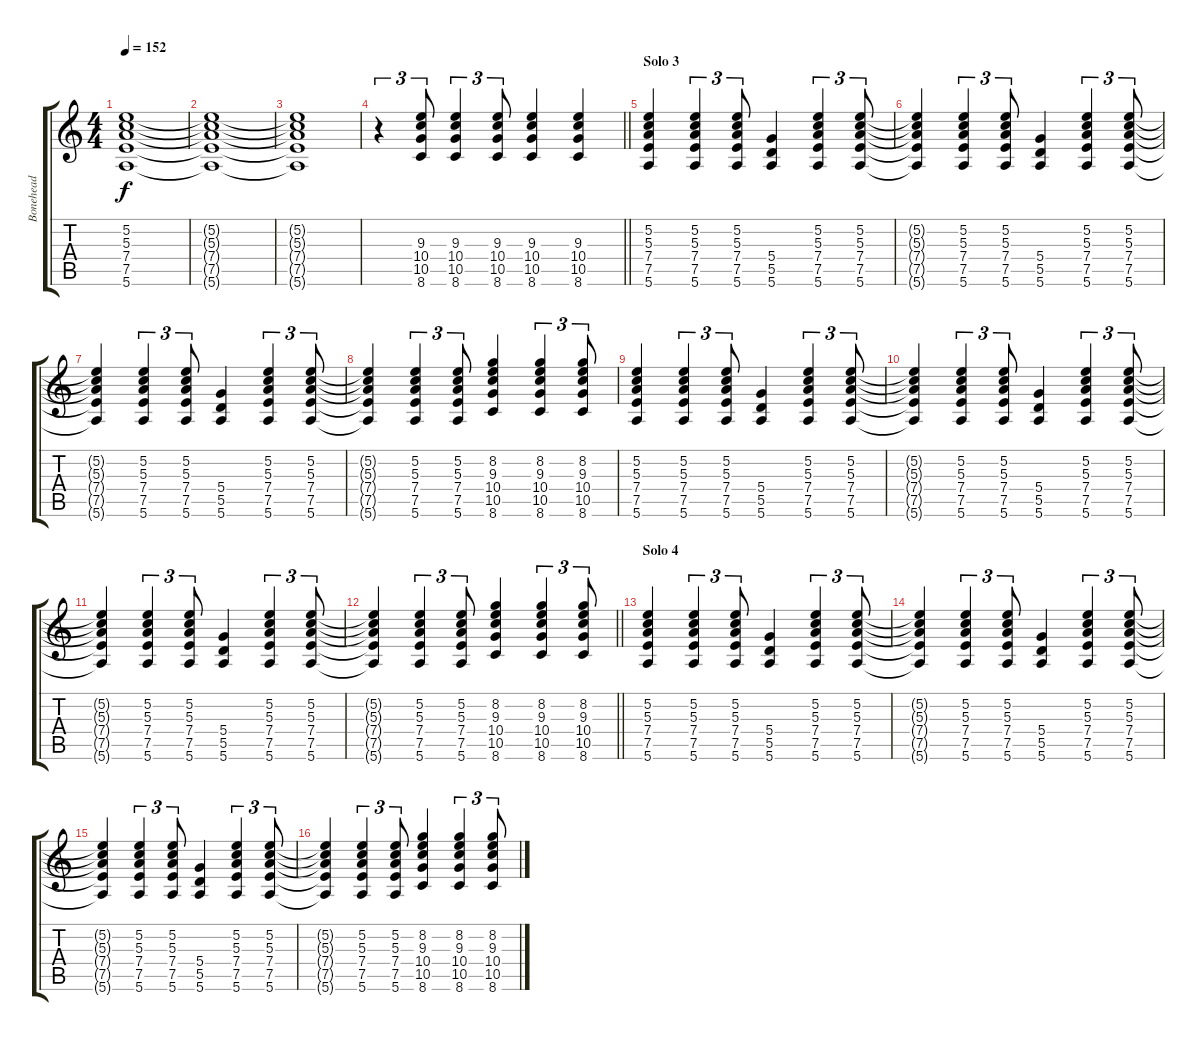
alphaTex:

\track ("Bonehead" "Bonehead") {instrument overdrivenguitar}
\staff {score tabs}
\tuning (E4 B3 G3 D3 A2 E2) {hide}
\ts (4 4)
\tempo 152
\clef g2
\ks c
(5.2{t} 5.3{t} 7.4{t} 7.5{t} 5.6{t}).1{dy f volume 3} |
(5.2{t} 5.3{t} 7.4{t} 7.5{t} 5.6{t}).1 |
(5.2{t} 5.3{t} 7.4{t} 7.5{t} 5.6{t}).1 |
\barLineRight lightlight
r.4{tu (3 2)} (9.3 10.4 10.5 8.6).8{tu (3 2) volume 10} (9.3 10.4 10.5 8.6).4{tu (3 2)} (9.3 10.4 10.5 8.6).8{tu (3 2)} (9.3 10.4 10.5 8.6).4 (9.3 10.4 10.5 8.6).4 |
\section ("" "Solo 3")
(5.2 5.3 7.4 7.5 5.6).4 (5.2 5.3 7.4 7.5 5.6).4{tu (3 2)} (5.2 5.3 7.4 7.5 5.6).8{tu (3 2)} (5.4 5.5 5.6).4 (5.2 5.3 7.4 7.5 5.6).4{tu (3 2)} (5.2 5.3 7.4 7.5 5.6).8{tu (3 2)} |
(5.2{t} 5.3{t} 7.4{t} 7.5{t} 5.6{t}).4 (5.2 5.3 7.4 7.5 5.6).4{tu (3 2)} (5.2 5.3 7.4 7.5 5.6).8{tu (3 2)} (5.4 5.5 5.6).4 (5.2 5.3 7.4 7.5 5.6).4{tu (3 2)} (5.2 5.3 7.4 7.5 5.6).8{tu (3 2)} |
(5.2{t} 5.3{t} 7.4{t} 7.5{t} 5.6{t}).4 (5.2 5.3 7.4 7.5 5.6).4{tu (3 2)} (5.2 5.3 7.4 7.5 5.6).8{tu (3 2)} (5.4 5.5 5.6).4 (5.2 5.3 7.4 7.5 5.6).4{tu (3 2)} (5.2 5.3 7.4 7.5 5.6).8{tu (3 2)} |
(5.2{t} 5.3{t} 7.4{t} 7.5{t} 5.6{t}).4 (5.2 5.3 7.4 7.5 5.6).4{tu (3 2)} (5.2 5.3 7.4 7.5 5.6).8{tu (3 2)} (8.2 9.3 10.4 10.5 8.6).4 (8.2 9.3 10.4 10.5 8.6).4{tu (3 2)} (8.2 9.3 10.4 10.5 8.6).8{tu (3 2)} |
(5.2 5.3 7.4 7.5 5.6).4 (5.2 5.3 7.4 7.5 5.6).4{tu (3 2)} (5.2 5.3 7.4 7.5 5.6).8{tu (3 2)} (5.4 5.5 5.6).4 (5.2 5.3 7.4 7.5 5.6).4{tu (3 2)} (5.2 5.3 7.4 7.5 5.6).8{tu (3 2)} |
(5.2{t} 5.3{t} 7.4{t} 7.5{t} 5.6{t}).4 (5.2 5.3 7.4 7.5 5.6).4{tu (3 2)} (5.2 5.3 7.4 7.5 5.6).8{tu (3 2)} (5.4 5.5 5.6).4 (5.2 5.3 7.4 7.5 5.6).4{tu (3 2)} (5.2 5.3 7.4 7.5 5.6).8{tu (3 2)} |
(5.2{t} 5.3{t} 7.4{t} 7.5{t} 5.6{t}).4 (5.2 5.3 7.4 7.5 5.6).4{tu (3 2)} (5.2 5.3 7.4 7.5 5.6).8{tu (3 2)} (5.4 5.5 5.6).4 (5.2 5.3 7.4 7.5 5.6).4{tu (3 2)} (5.2 5.3 7.4 7.5 5.6).8{tu (3 2)} |
\barLineRight lightlight
(5.2{t} 5.3{t} 7.4{t} 7.5{t} 5.6{t}).4 (5.2 5.3 7.4 7.5 5.6).4{tu (3 2)} (5.2 5.3 7.4 7.5 5.6).8{tu (3 2)} (8.2 9.3 10.4 10.5 8.6).4 (8.2 9.3 10.4 10.5 8.6).4{tu (3 2)} (8.2 9.3 10.4 10.5 8.6).8{tu (3 2)} |
\section ("" "Solo 4")
(5.2 5.3 7.4 7.5 5.6).4 (5.2 5.3 7.4 7.5 5.6).4{tu (3 2)} (5.2 5.3 7.4 7.5 5.6).8{tu (3 2)} (5.4 5.5 5.6).4 (5.2 5.3 7.4 7.5 5.6).4{tu (3 2)} (5.2 5.3 7.4 7.5 5.6).8{tu (3 2)} |
(5.2{t} 5.3{t} 7.4{t} 7.5{t} 5.6{t}).4 (5.2 5.3 7.4 7.5 5.6).4{tu (3 2)} (5.2 5.3 7.4 7.5 5.6).8{tu (3 2)} (5.4 5.5 5.6).4 (5.2 5.3 7.4 7.5 5.6).4{tu (3 2)} (5.2 5.3 7.4 7.5 5.6).8{tu (3 2)} |
(5.2{t} 5.3{t} 7.4{t} 7.5{t} 5.6{t}).4 (5.2 5.3 7.4 7.5 5.6).4{tu (3 2)} (5.2 5.3 7.4 7.5 5.6).8{tu (3 2)} (5.4 5.5 5.6).4 (5.2 5.3 7.4 7.5 5.6).4{tu (3 2)} (5.2 5.3 7.4 7.5 5.6).8{tu (3 2)} |
(5.2{t} 5.3{t} 7.4{t} 7.5{t} 5.6{t}).4 (5.2 5.3 7.4 7.5 5.6).4{tu (3 2)} (5.2 5.3 7.4 7.5 5.6).8{tu (3 2)} (8.2 9.3 10.4 10.5 8.6).4 (8.2 9.3 10.4 10.5 8.6).4{tu (3 2)} (8.2 9.3 10.4 10.5 8.6).8{tu (3 2)}
